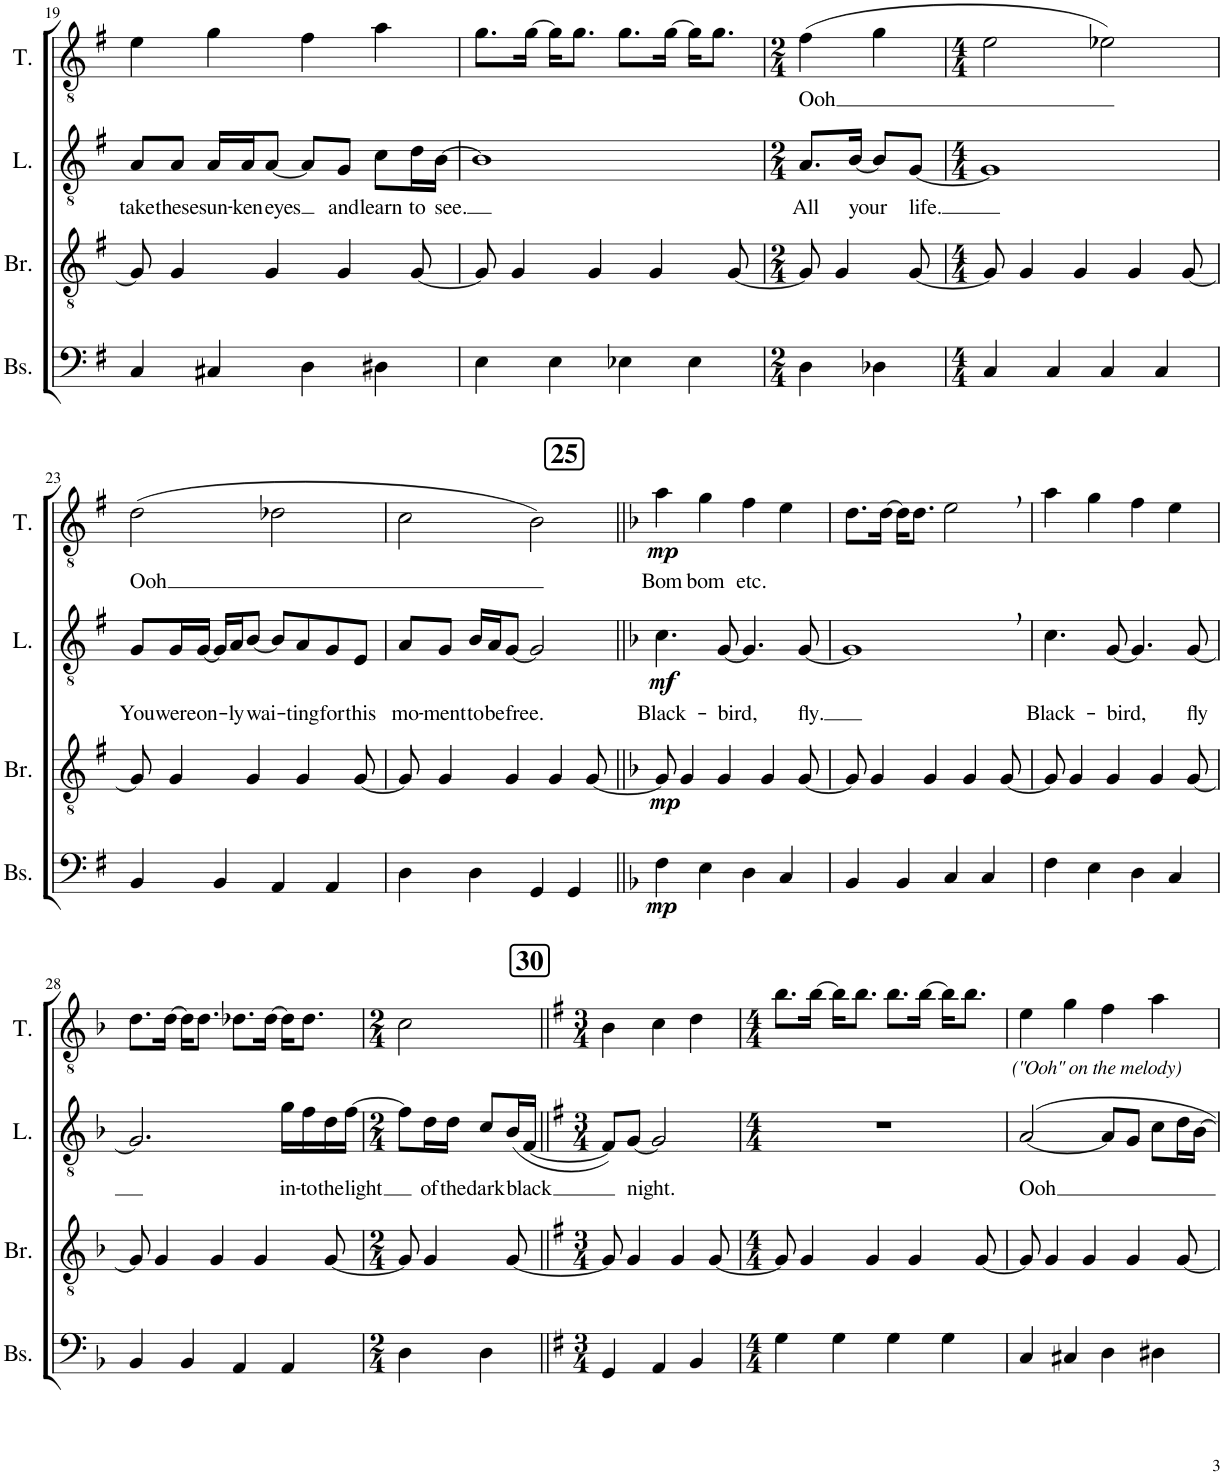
**kern	**dynam	**kern	**dynam	**kern	**text	**dynam	**kern	**text	**dynam
*part4	*part4	*part3	*part3	*part2	*part2	*part2	*part1	*part1	*part1
*staff4	*staff4	*staff3	*staff3	*staff2	*staff2	*staff2	*staff1	*staff1	*staff1
*I"Bass	*	*I"Baritone	*	*I"Lead	*	*	*I"Tenor	*	*
*I'Bs.	*	*I'Br.	*	*I'L.	*	*	*I'T.	*	*
!!LO:PB:g=z
*clefF4	*	*clefGv2	*	*clefGv2	*	*	*clefGv2	*	*
*k[f#]	*	*k[f#]	*	*k[f#]	*	*	*k[f#]	*	*
*M4/4	*	*M4/4	*	*M4/4	*	*	*M4/4	*	*
=19	=19	=19	=19	=19	=19	=19	=19	=19	=19
!	!	!	!	!	!LO:LY:b	!	!	!	!
4C/	.	8G/]	.	8A/L	take	.	4e\	.	.
!	!	!	!	!	!LO:LY:b	!	!	!	!
.	.	4G/	.	8A/J	these	.	.	.	.
!	!	!	!	!	!LO:LY:b	!	!	!	!
4C#X/	.	.	.	16A/LL	sun-	.	4g\	.	.
!	!	!	!	!	!LO:LY:b	!	!	!	!
.	.	.	.	16A/J	-ken	.	.	.	.
!	!	!	!	!	!LO:LY:b	!	!	!	!
.	.	4G/	.	[8A/J	eyes	.	.	.	.
4D\	.	.	.	8A/L]	.	.	4f#\	.	.
!	!	!	!	!	!LO:LY:b	!	!	!	!
.	.	4G/	.	8G/J	and	.	.	.	.
!	!	!	!	!	!LO:LY:b	!	!	!	!
4D#X\	.	.	.	8c\L	learn	.	4a\	.	.
!	!	!	!	!	!LO:LY:b	!	!	!	!
.	.	[8G/	.	16d\L	to	.	.	.	.
!	!	!	!	!	!LO:LY:b	!	!	!	!
.	.	.	.	[16B\JJ	see.	.	.	.	.
=20	=20	=20	=20	=20	=20	=20	=20	=20	=20
4E\	.	8G/]	.	1B]	.	.	8.g\L	.	.
.	.	4G/	.	.	.	.	.	.	.
.	.	.	.	.	.	.	[16g\Jk	.	.
4E\	.	.	.	.	.	.	16g\KL]	.	.
.	.	.	.	.	.	.	8.g\J	.	.
.	.	4G/	.	.	.	.	.	.	.
4E-X\	.	.	.	.	.	.	8.g\L	.	.
.	.	4G/	.	.	.	.	.	.	.
.	.	.	.	.	.	.	[16g\Jk	.	.
4E-\	.	.	.	.	.	.	16g\KL]	.	.
.	.	.	.	.	.	.	8.g\J	.	.
.	.	[8G/	.	.	.	.	.	.	.
=21	=21	=21	=21	=21	=21	=21	=21	=21	=21
*M2/4	*	*M2/4	*	*M2/4	*	*	*M2/4	*	*
!	!	!	!	!	!LO:LY:b	!	!	!LO:LY:b	!
4D\	.	8G/]	.	8.A/L	All	.	(4f#\	Ooh	.
.	.	4G/	.	.	.	.	.	.	.
!	!	!	!	!	!LO:LY:b	!	!	!	!
.	.	.	.	[16B/Jk	your	.	.	.	.
4D-X\	.	.	.	8B/L]	.	.	4g\	.	.
!	!	!	!	!	!LO:LY:b	!	!	!	!
.	.	[8G/	.	[8G/J	life.	.	.	.	.
=22	=22	=22	=22	=22	=22	=22	=22	=22	=22
*M4/4	*	*M4/4	*	*M4/4	*	*	*M4/4	*	*
4C/	.	8G/]	.	1G]	.	.	2e\	.	.
.	.	4G/	.	.	.	.	.	.	.
4C/	.	.	.	.	.	.	.	.	.
.	.	4G/	.	.	.	.	.	.	.
4C/	.	.	.	.	.	.	2e-X\)	.	.
.	.	4G/	.	.	.	.	.	.	.
4C/	.	.	.	.	.	.	.	.	.
.	.	[8G/	.	.	.	.	.	.	.
!!LO:LB:g=z
=23	=23	=23	=23	=23	=23	=23	=23	=23	=23
!	!	!	!	!	!LO:LY:b	!	!	!LO:LY:b	!
4BB/	.	8G/]	.	8G/L	You	.	(2d\	Ooh	.
!	!	!	!	!	!LO:LY:b	!	!	!	!
.	.	4G/	.	16G/L	were	.	.	.	.
!	!	!	!	!	!LO:LY:b	!	!	!	!
.	.	.	.	[16G/JJ	on-	.	.	.	.
4BB/	.	.	.	16G/LL]	.	.	.	.	.
!	!	!	!	!	!LO:LY:b	!	!	!	!
.	.	.	.	16A/J	-ly	.	.	.	.
!	!	!	!	!	!LO:LY:b	!	!	!	!
.	.	4G/	.	[8B/J	wai-	.	.	.	.
4AA/	.	.	.	8B/L]	.	.	2d-X\	.	.
!	!	!	!	!	!LO:LY:b	!	!	!	!
.	.	4G/	.	8A/	-ting	.	.	.	.
!	!	!	!	!	!LO:LY:b	!	!	!	!
4AA/	.	.	.	8G/	for	.	.	.	.
!	!	!	!	!	!LO:LY:b	!	!	!	!
.	.	[8G/	.	8E/J	this	.	.	.	.
=24	=24	=24	=24	=24	=24	=24	=24	=24	=24
!	!	!	!	!	!LO:LY:b	!	!	!	!
4D\	.	8G/]	.	8A/L	mo-	.	2c\	.	.
!	!	!	!	!	!LO:LY:b	!	!	!	!
.	.	4G/	.	8G/J	-ment	.	.	.	.
!	!	!	!	!	!LO:LY:b	!	!	!	!
4D\	.	.	.	16B/LL	to	.	.	.	.
!	!	!	!	!	!LO:LY:b	!	!	!	!
.	.	.	.	16A/J	be	.	.	.	.
!	!	!	!	!	!LO:LY:b	!	!	!	!
.	.	4G/	.	[8G/J	free.	.	.	.	.
4GG/	.	.	.	2G/]	.	.	2B\)	.	.
.	.	4G/	.	.	.	.	.	.	.
4GG/	.	.	.	.	.	.	.	.	.
.	.	[8G/	.	.	.	.	.	.	.
!!LO:REH:place=s1:a:B:cj:fs=14:t=25
=25||	=25||	=25||	=25||	=25||	=25||	=25||	=25||	=25||	=25||
*k[b-]	*	*k[b-]	*	*k[b-]	*	*	*k[b-]	*	*
!	!LO:DY:b	!	!LO:DY:b	!	!LO:LY:b	!LO:DY:b	!	!LO:LY:b	!LO:DY:b
4F\	mp	8G/]	mp	4.c\	Black-	mf	4a\	Bom	mp
.	.	4G/	.	.	.	.	.	.	.
!	!	!	!	!	!	!	!	!LO:LY:b	!
4E\	.	.	.	.	.	.	4g\	bom	.
!	!	!	!	!	!LO:LY:b	!	!	!	!
.	.	4G/	.	[8G/	-bird,	.	.	.	.
!	!	!	!	!	!	!	!	!LO:LY:b	!
4D\	.	.	.	4.G/]	.	.	4f\	etc.	.
.	.	4G/	.	.	.	.	.	.	.
4C/	.	.	.	.	.	.	4e\	.	.
!	!	!	!	!	!LO:LY:b	!	!	!	!
.	.	[8G/	.	[8G/	fly.	.	.	.	.
=26	=26	=26	=26	=26	=26	=26	=26	=26	=26
4BB-/	.	8G/]	.	1G,]	.	.	8.d\L	.	.
.	.	4G/	.	.	.	.	.	.	.
.	.	.	.	.	.	.	[16d\Jk	.	.
4BB-/	.	.	.	.	.	.	16d\KL]	.	.
.	.	.	.	.	.	.	8.d\J	.	.
.	.	4G/	.	.	.	.	.	.	.
4C/	.	.	.	.	.	.	2e,\	.	.
.	.	4G/	.	.	.	.	.	.	.
4C/	.	.	.	.	.	.	.	.	.
.	.	[8G/	.	.	.	.	.	.	.
=27	=27	=27	=27	=27	=27	=27	=27	=27	=27
!	!	!	!	!	!LO:LY:b	!	!	!	!
4F\	.	8G/]	.	4.c\	Black-	.	4a\	.	.
.	.	4G/	.	.	.	.	.	.	.
4E\	.	.	.	.	.	.	4g\	.	.
!	!	!	!	!	!LO:LY:b	!	!	!	!
.	.	4G/	.	[8G/	-bird,	.	.	.	.
4D\	.	.	.	4.G/]	.	.	4f\	.	.
.	.	4G/	.	.	.	.	.	.	.
4C/	.	.	.	.	.	.	4e\	.	.
!	!	!	!	!	!LO:LY:b	!	!	!	!
.	.	[8G/	.	[8G/	fly	.	.	.	.
!!LO:LB:g=z
=28	=28	=28	=28	=28	=28	=28	=28	=28	=28
4BB-/	.	8G/]	.	2.G/]	.	.	8.d\L	.	.
.	.	4G/	.	.	.	.	.	.	.
.	.	.	.	.	.	.	[16d\Jk	.	.
4BB-/	.	.	.	.	.	.	16d\KL]	.	.
.	.	.	.	.	.	.	8.d\J	.	.
.	.	4G/	.	.	.	.	.	.	.
4AA/	.	.	.	.	.	.	8.d-X\L	.	.
.	.	4G/	.	.	.	.	.	.	.
.	.	.	.	.	.	.	[16d-\Jk	.	.
!	!	!	!	!	!LO:LY:b	!	!	!	!
4AA/	.	.	.	16g\LL	in-	.	16d-\KL]	.	.
!	!	!	!	!	!LO:LY:b	!	!	!	!
.	.	.	.	16f\	-to	.	8.d-\J	.	.
!	!	!	!	!	!LO:LY:b	!	!	!	!
.	.	[8G/	.	16d\	the	.	.	.	.
!	!	!	!	!	!LO:LY:b	!	!	!	!
.	.	.	.	[16f\JJ	light	.	.	.	.
=29	=29	=29	=29	=29	=29	=29	=29	=29	=29
*M2/4	*	*M2/4	*	*M2/4	*	*	*M2/4	*	*
4D\	.	8G/]	.	8f\L]	.	.	2c\	.	.
!	!	!	!	!	!LO:LY:b	!	!	!	!
.	.	4G/	.	16d\L	of	.	.	.	.
!	!	!	!	!	!LO:LY:b	!	!	!	!
.	.	.	.	16d\JJ	the	.	.	.	.
!	!	!	!	!	!LO:LY:b	!	!	!	!
4D\	.	.	.	8c/L	dark	.	.	.	.
!	!	!	!	!	!LO:LY:b	!	!	!	!
.	.	[8G/	.	(16B-/L	black	.	.	.	.
.	.	.	.	[16F/JJ	.	.	.	.	.
!!LO:REH:place=s1:a:B:cj:fs=14:t=30
=30||	=30||	=30||	=30||	=30||	=30||	=30||	=30||	=30||	=30||
*k[f#]	*	*k[f#]	*	*k[f#]	*	*	*k[f#]	*	*
*M3/4	*	*M3/4	*	*M3/4	*	*	*M3/4	*	*
4GG/	.	8G/]	.	8F/L])	.	.	4B\	.	.
!	!	!	!	!	!LO:LY:b	!	!	!	!
.	.	4G/	.	[8G/J	night.	.	.	.	.
4AA/	.	.	.	2G/]	.	.	4c\	.	.
.	.	4G/	.	.	.	.	.	.	.
4BB/	.	.	.	.	.	.	4d\	.	.
.	.	[8G/	.	.	.	.	.	.	.
=31	=31	=31	=31	=31	=31	=31	=31	=31	=31
*M4/4	*	*M4/4	*	*M4/4	*	*	*M4/4	*	*
4G\	.	8G/]	.	1r	.	.	8.b\L	.	.
.	.	4G/	.	.	.	.	.	.	.
.	.	.	.	.	.	.	[16b\Jk	.	.
4G\	.	.	.	.	.	.	16b\KL]	.	.
.	.	.	.	.	.	.	8.b\J	.	.
.	.	4G/	.	.	.	.	.	.	.
4G\	.	.	.	.	.	.	8.b\L	.	.
.	.	4G/	.	.	.	.	.	.	.
.	.	.	.	.	.	.	[16b\Jk	.	.
4G\	.	.	.	.	.	.	16b\KL]	.	.
.	.	.	.	.	.	.	8.b\J	.	.
.	.	[8G/	.	.	.	.	.	.	.
=32	=32	=32	=32	=32	=32	=32	=32	=32	=32
!	!	!	!	!LO:TX:a:i:t=("Ooh" on the melody)	!	!	!	!	!
!	!	!	!	!	!LO:LY:b	!	!	!	!
4C/	.	8G/]	.	[2A/	Ooh	.	4e\	.	.
.	.	4G/	.	.	.	.	.	.	.
4C#X/	.	.	.	.	.	.	4g\	.	.
.	.	4G/	.	.	.	.	.	.	.
4D\	.	.	.	8A/L]	.	.	4f#\	.	.
.	.	4G/	.	8G/J	.	.	.	.	.
4D#X\	.	.	.	8c\L	.	.	4a\	.	.
.	.	[8G/	.	16d\L	.	.	.	.	.
.	.	.	.	[16B\JJ	.	.	.	.	.
=	=	=	=	=	=	=	=	=	=
*-	*-	*-	*-	*-	*-	*-	*-	*-	*-
